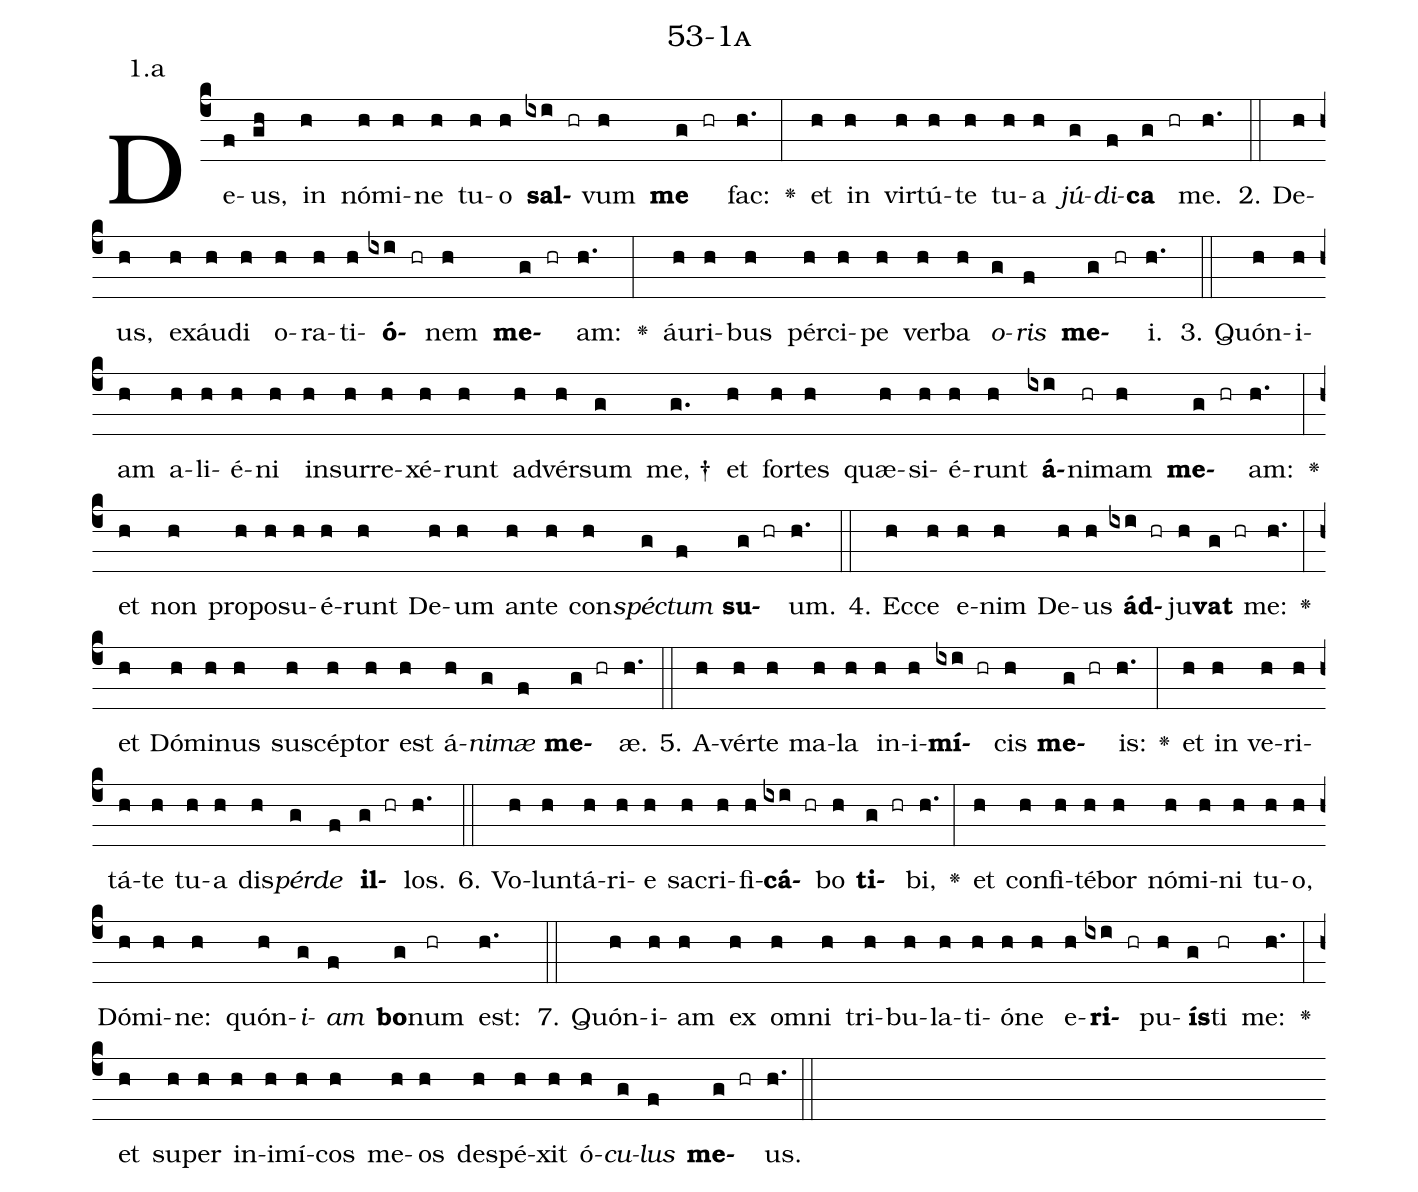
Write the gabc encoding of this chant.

name: 53-1a;
annotation: 1.a;
%%
(c4)De(f)us,(gh) in(h) nó(h)mi(h)ne(h) tu(h)o(h) <b>sal</b>(ixi hr)vum(h) <b>me</b>(g hr) fac:(h.) <v>\greheightstar</v>(:) et(h) in(h) vir(h)tú(h)te(h) tu(h)a(h) <i>jú</i>(g)<i>di</i>(f)<b>ca</b>(g hr) me.(h.) (::)
2. De(h)us,(h) ex(h)áu(h)di(h) o(h)ra(h)ti(h)<b>ó</b>(ixi hr)nem(h) <b>me</b>(g hr)am:(h.) <v>\greheightstar</v>(:) áu(h)ri(h)bus(h) pér(h)ci(h)pe(h) ver(h)ba(h) <i>o</i>(g)<i>ris</i>(f) <b>me</b>(g hr)i.(h.) (::)
3. Quón(h)i(h)am(h) a(h)li(h)é(h)ni(h) in(h)sur(h)re(h)xé(h)runt(h) ad(h)vér(h)sum(g) me, †(g.) et(h) for(h)tes(h) quæ(h)si(h)é(h)runt(h) <b>á</b>(ixi)ni(hr)mam(h) <b>me</b>(g hr)am:(h.) <v>\greheightstar</v>(:) et(h) non(h) pro(h)po(h)su(h)é(h)runt(h) De(h)um(h) an(h)te(h) con(h)<i>spéc</i>(g)<i>tum</i>(f) <b>su</b>(g hr)um.(h.) (::)
4. Ec(h)ce(h) e(h)nim(h) De(h)us(h) <b>ád</b>(ixi hr)ju(h)<b>vat</b>(g hr) me:(h.) <v>\greheightstar</v>(:) et(h) Dó(h)mi(h)nus(h) su(h)scép(h)tor(h) est(h) á(h)<i>ni</i>(g)<i>mæ</i>(f) <b>me</b>(g hr)æ.(h.) (::)
5. A(h)vér(h)te(h) ma(h)la(h) in(h)i(h)<b>mí</b>(ixi hr)cis(h) <b>me</b>(g hr)is:(h.) <v>\greheightstar</v>(:) et(h) in(h) ve(h)ri(h)tá(h)te(h) tu(h)a(h) dis(h)<i>pér</i>(g)<i>de</i>(f) <b>il</b>(g hr)los.(h.) (::)
6. Vo(h)lun(h)tá(h)ri(h)e(h) sa(h)cri(h)fi(h)<b>cá</b>(ixi hr)bo(h) <b>ti</b>(g hr)bi,(h.) <v>\greheightstar</v>(:) et(h) con(h)fi(h)té(h)bor(h) nó(h)mi(h)ni(h) tu(h)o,(h) Dó(h)mi(h)ne:(h) quón(h)<i>i</i>(g)<i>am</i>(f) <b>bo</b>(g)num(hr) est:(h.) (::)
7. Quón(h)i(h)am(h) ex(h) om(h)ni(h) tri(h)bu(h)la(h)ti(h)ó(h)ne(h) e(h)<b>ri</b>(ixi hr)pu(h)<b>ís</b>(g)ti(hr) me:(h.) <v>\greheightstar</v>(:) et(h) su(h)per(h) in(h)i(h)mí(h)cos(h) me(h)os(h) de(h)spé(h)xit(h) ó(h)<i>cu</i>(g)<i>lus</i>(f) <b>me</b>(g hr)us.(h.) (::)
